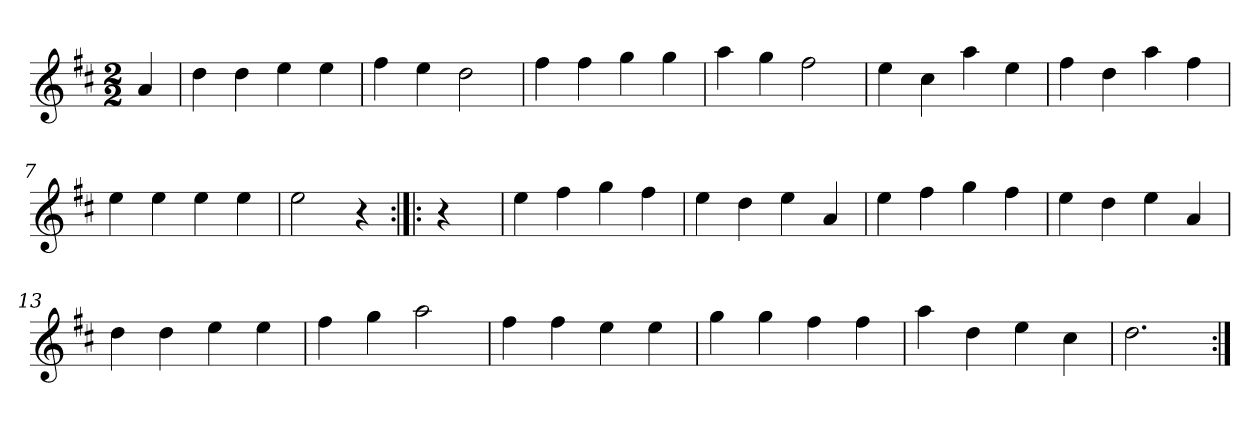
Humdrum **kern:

**kern
*part1
*staff1
*clefG2
*k[f#c#]
*D:
*M2/2
*MM120
=
4a
=1
4dd
4dd
4ee
4ee
=2
4ff#
4ee
2dd
=3
4ff#
4ff#
4gg
4gg
=4
4aa
4gg
2ff#
=5
4ee
4cc#
4aa
4ee
=6
4ff#
4dd
4aa
4ff#
=7
4ee
4ee
4ee
4ee
=8
2ee
4r
=:|!|:
4r
=9
4ee
4ff#
4gg
4ff#
=10
4ee
4dd
4ee
4a
=11
4ee
4ff#
4gg
4ff#
=12
4ee
4dd
4ee
4a
=13
4dd
4dd
4ee
4ee
=14
4ff#
4gg
2aa
=15
4ff#
4ff#
4ee
4ee
=16
4gg
4gg
4ff#
4ff#
=17
4aa
4dd
4ee
4cc#
=18
2.dd
=:|!
*-
